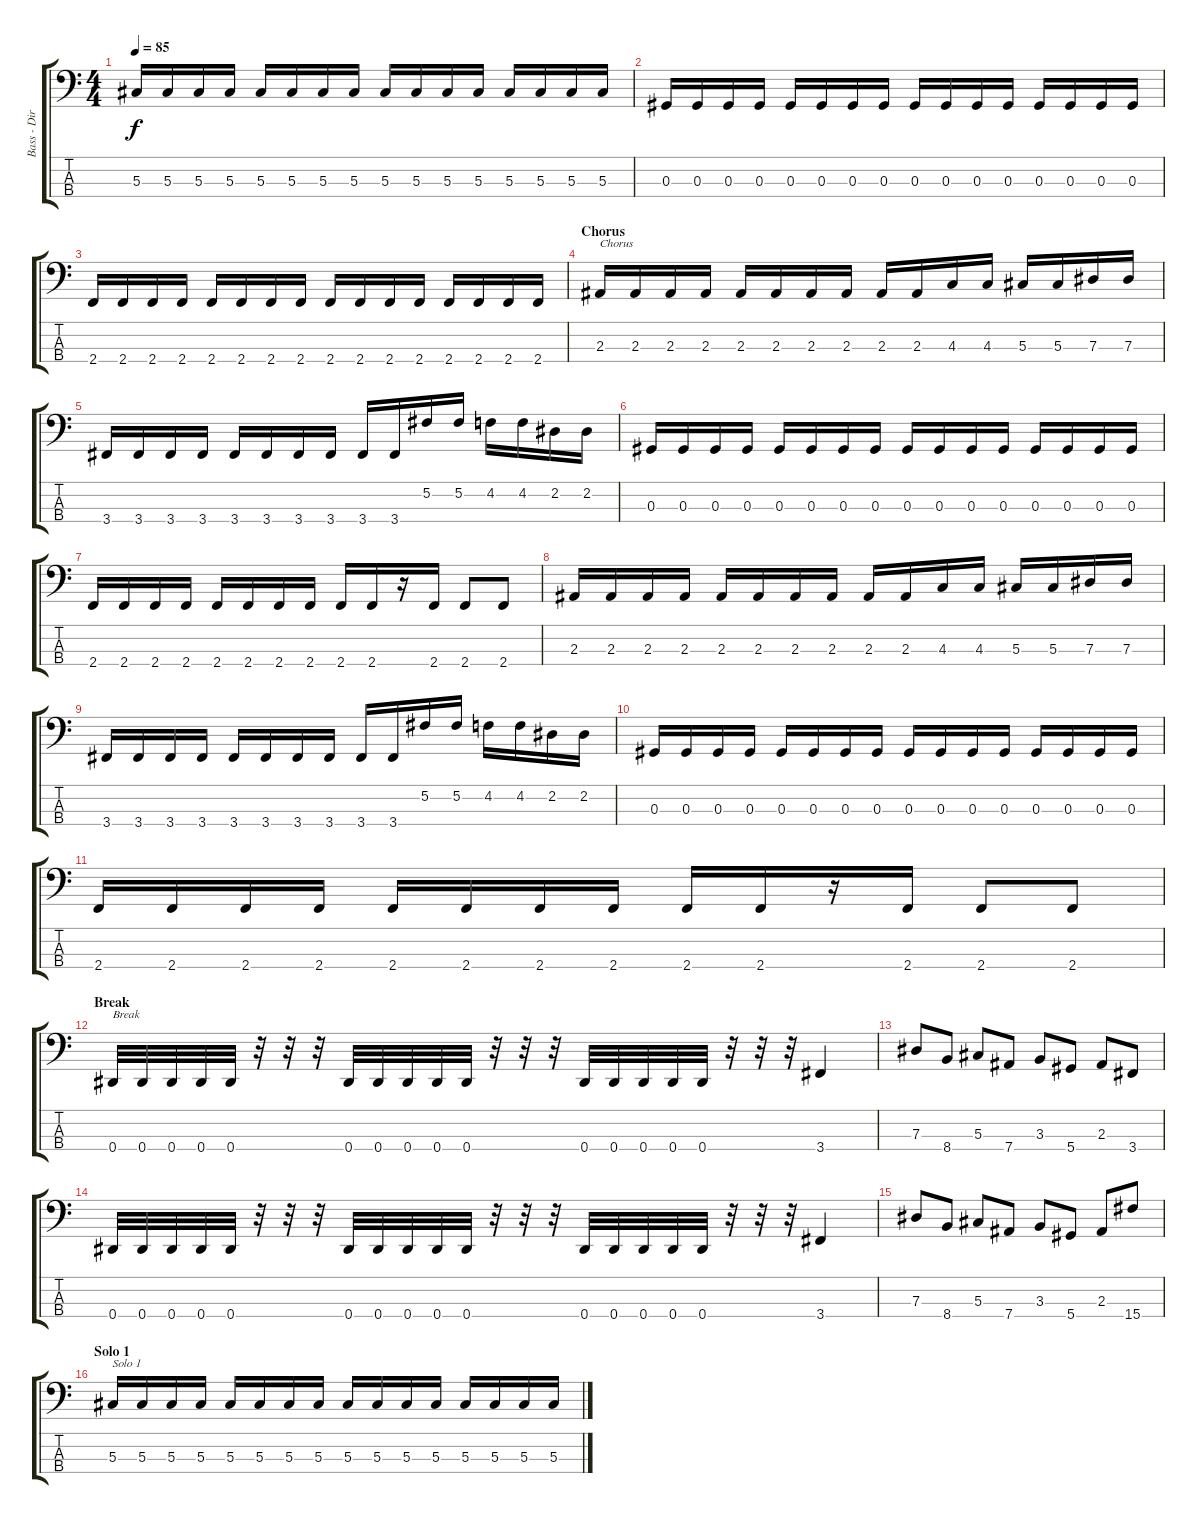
\track ("Bass - Dirk Schlächter" "Bass - Dir") {instrument electricbassfinger}
\staff {score tabs}
\tuning (Gb2 Db2 Ab1 Eb1) {hide}
\ts (4 4)
\tempo 85
\clef f4
\ks c
5.3.16{dy f} 5.3.16 5.3.16 5.3.16 5.3.16 5.3.16 5.3.16 5.3.16 5.3.16 5.3.16 5.3.16 5.3.16 5.3.16 5.3.16 5.3.16 5.3.16 |
0.3.16 0.3.16 0.3.16 0.3.16 0.3.16 0.3.16 0.3.16 0.3.16 0.3.16 0.3.16 0.3.16 0.3.16 0.3.16 0.3.16 0.3.16 0.3.16 |
2.4.16 2.4.16 2.4.16 2.4.16 2.4.16 2.4.16 2.4.16 2.4.16 2.4.16 2.4.16 2.4.16 2.4.16 2.4.16 2.4.16 2.4.16 2.4.16 |
\section ("" "Chorus")
2.3.16{txt "Chorus"} 2.3.16 2.3.16 2.3.16 2.3.16 2.3.16 2.3.16 2.3.16 2.3.16 2.3.16 4.3.16 4.3.16 5.3.16 5.3.16 7.3.16 7.3.16 |
3.4.16 3.4.16 3.4.16 3.4.16 3.4.16 3.4.16 3.4.16 3.4.16 3.4.16 3.4.16 5.2.16 5.2.16 4.2.16 4.2.16 2.2.16 2.2.16 |
0.3.16 0.3.16 0.3.16 0.3.16 0.3.16 0.3.16 0.3.16 0.3.16 0.3.16 0.3.16 0.3.16 0.3.16 0.3.16 0.3.16 0.3.16 0.3.16 |
2.4.16 2.4.16 2.4.16 2.4.16 2.4.16 2.4.16 2.4.16 2.4.16 2.4.16 2.4.16 r.16 2.4.16 2.4.8 2.4.8 |
2.3.16 2.3.16 2.3.16 2.3.16 2.3.16 2.3.16 2.3.16 2.3.16 2.3.16 2.3.16 4.3.16 4.3.16 5.3.16 5.3.16 7.3.16 7.3.16 |
3.4.16 3.4.16 3.4.16 3.4.16 3.4.16 3.4.16 3.4.16 3.4.16 3.4.16 3.4.16 5.2.16 5.2.16 4.2.16 4.2.16 2.2.16 2.2.16 |
0.3.16 0.3.16 0.3.16 0.3.16 0.3.16 0.3.16 0.3.16 0.3.16 0.3.16 0.3.16 0.3.16 0.3.16 0.3.16 0.3.16 0.3.16 0.3.16 |
2.4.16 2.4.16 2.4.16 2.4.16 2.4.16 2.4.16 2.4.16 2.4.16 2.4.16 2.4.16 r.16 2.4.16 2.4.8 2.4.8 |
\section ("" "Break")
0.4.32{txt "Break"} 0.4.32 0.4.32 0.4.32 0.4.32 r.32 r.32 r.32 0.4.32 0.4.32 0.4.32 0.4.32 0.4.32 r.32 r.32 r.32 0.4.32 0.4.32 0.4.32 0.4.32 0.4.32 r.32 r.32 r.32 3.4.4 |
7.3.8 8.4.8 5.3.8 7.4.8 3.3.8 5.4.8 2.3.8 3.4.8 |
0.4.32 0.4.32 0.4.32 0.4.32 0.4.32 r.32 r.32 r.32 0.4.32 0.4.32 0.4.32 0.4.32 0.4.32 r.32 r.32 r.32 0.4.32 0.4.32 0.4.32 0.4.32 0.4.32 r.32 r.32 r.32 3.4.4 |
7.3.8 8.4.8 5.3.8 7.4.8 3.3.8 5.4.8 2.3.8 15.4.8 |
\section ("" "Solo 1")
5.3.16{txt "Solo 1"} 5.3.16 5.3.16 5.3.16 5.3.16 5.3.16 5.3.16 5.3.16 5.3.16 5.3.16 5.3.16 5.3.16 5.3.16 5.3.16 5.3.16 5.3.16
